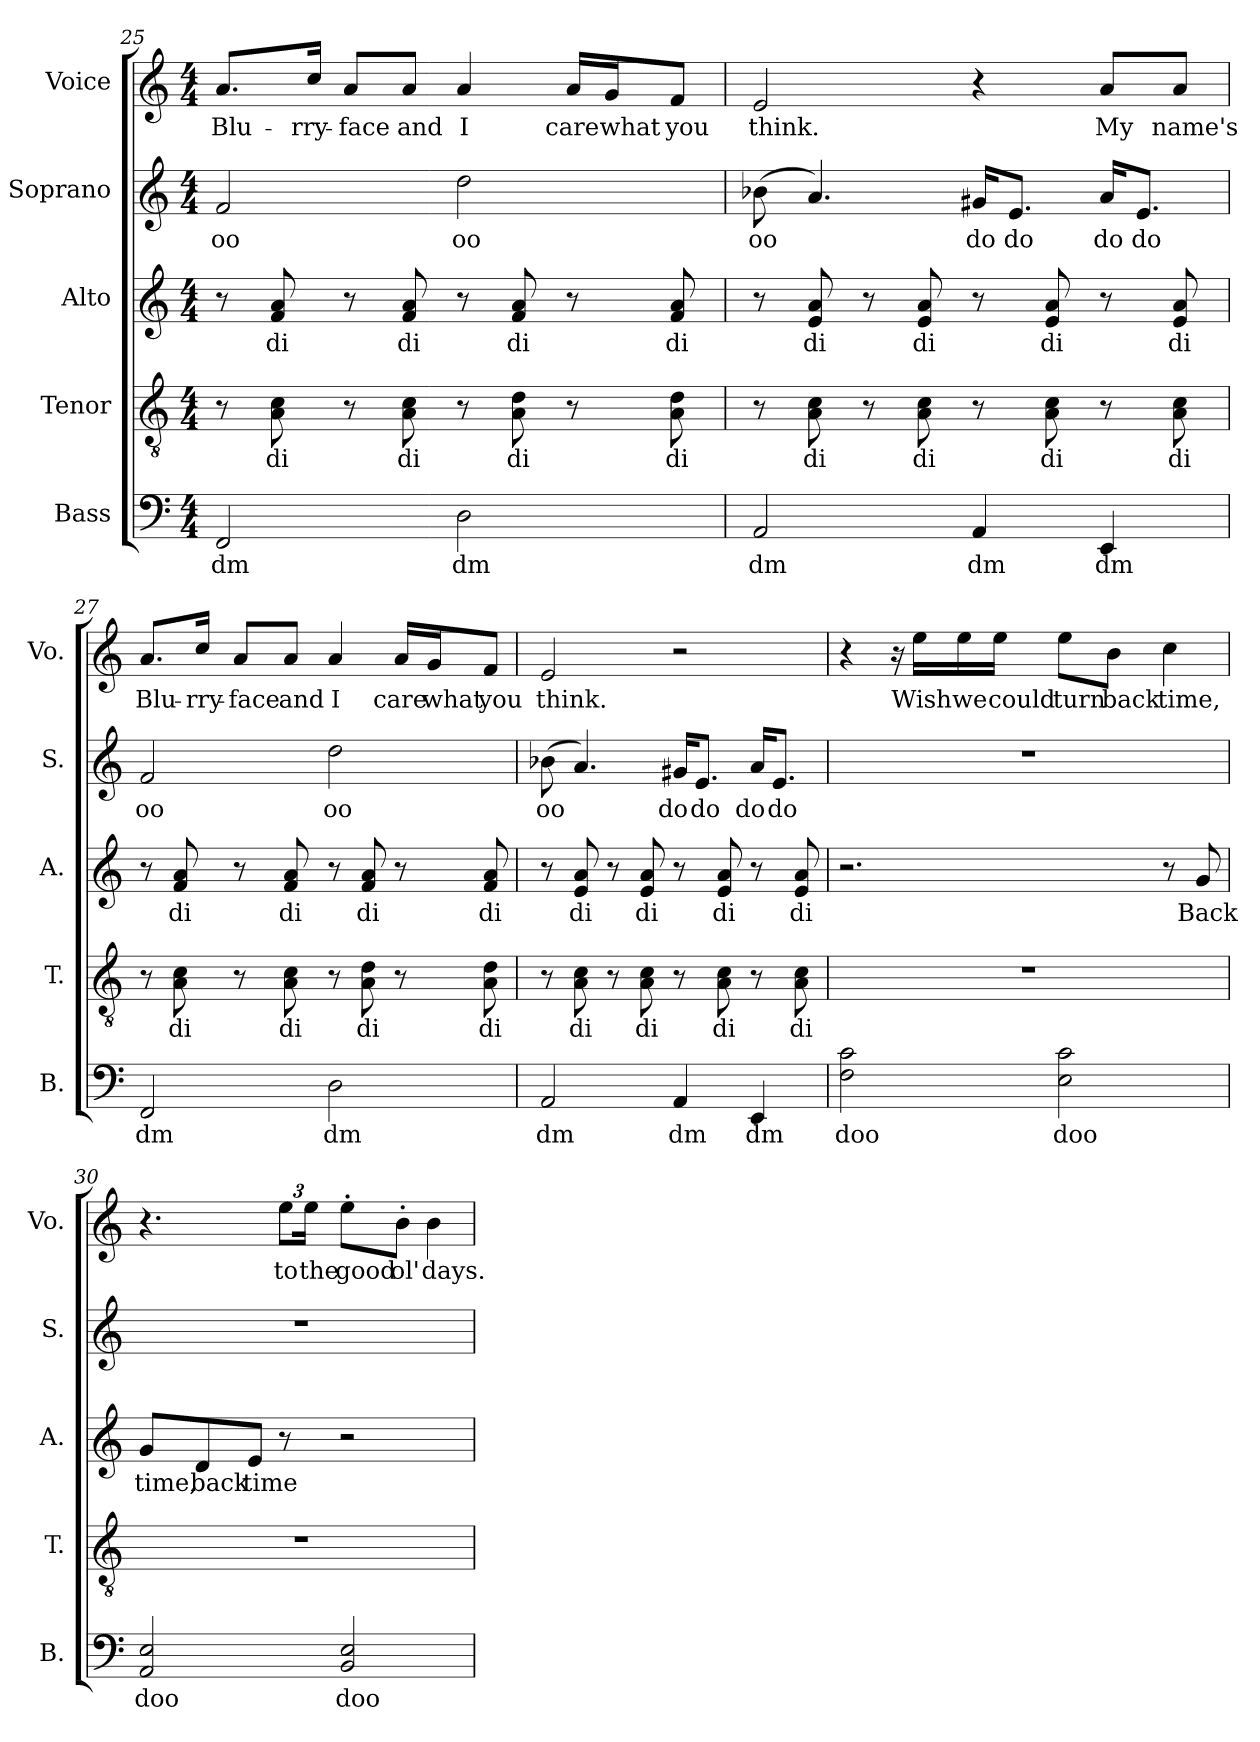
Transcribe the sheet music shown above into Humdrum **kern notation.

**kern	**text	**kern	**text	**kern	**text	**kern	**text	**kern	**text
*part5	*part5	*part4	*part4	*part3	*part3	*part2	*part2	*part1	*part1
*staff5	*staff5	*staff4	*staff4	*staff3	*staff3	*staff2	*staff2	*staff1	*staff1
*I"Bass	*	*I"Tenor	*	*I"Alto	*	*I"Soprano	*	*I"Voice	*
*I'B.	*	*I'T.	*	*I'A.	*	*I'S.	*	*I'Vo.	*
!!LO:PB:g=z
*clefF4	*	*clefGv2	*	*clefG2	*	*clefG2	*	*clefG2	*
*k[]	*	*k[]	*	*k[]	*	*k[]	*	*k[]	*
*M4/4	*	*M4/4	*	*M4/4	*	*M4/4	*	*M4/4	*
=25	=25	=25	=25	=25	=25	=25	=25	=25	=25
2FF/	dm	8r	.	8r	.	2f/	oo	8.a/L	Blu-
.	.	8A\ 8c\	di	8f/ 8a/	di	.	.	.	.
.	.	.	.	.	.	.	.	16cc/Jk	-rry-
.	.	8r	.	8r	.	.	.	8a/L	-face
.	.	8A\ 8c\	di	8f/ 8a/	di	.	.	8a/J	and
2D\	dm	8r	.	8r	.	2dd\	oo	4a/	I
.	.	8A\ 8d\	di	8f/ 8a/	di	.	.	.	.
.	.	8r	.	8r	.	.	.	16a/LL	care
.	.	.	.	.	.	.	.	16g/J	what
.	.	8A\ 8d\	di	8f/ 8a/	di	.	.	8f/J	you
=26	=26	=26	=26	=26	=26	=26	=26	=26	=26
2AA/	dm	8r	.	8r	.	(8b-X\	oo	2e/	think.
.	.	8A\ 8c\	di	8e/ 8a/	di	4.a/)	.	.	.
.	.	8r	.	8r	.	.	.	.	.
.	.	8A\ 8c\	di	8e/ 8a/	di	.	.	.	.
4AA/	dm	8r	.	8r	.	16g#X/KL	do	4r	.
.	.	.	.	.	.	8.e/J	do	.	.
.	.	8A\ 8c\	di	8e/ 8a/	di	.	.	.	.
4EE/	dm	8r	.	8r	.	16a/KL	do	8a/L	My
.	.	.	.	.	.	8.e/J	do	.	.
.	.	8A\ 8c\	di	8e/ 8a/	di	.	.	8a/J	name's
!!LO:LB:g=z
=27	=27	=27	=27	=27	=27	=27	=27	=27	=27
2FF/	dm	8r	.	8r	.	2f/	oo	8.a/L	Blu-
.	.	8A\ 8c\	di	8f/ 8a/	di	.	.	.	.
.	.	.	.	.	.	.	.	16cc/Jk	-rry-
.	.	8r	.	8r	.	.	.	8a/L	-face
.	.	8A\ 8c\	di	8f/ 8a/	di	.	.	8a/J	and
2D\	dm	8r	.	8r	.	2dd\	oo	4a/	I
.	.	8A\ 8d\	di	8f/ 8a/	di	.	.	.	.
.	.	8r	.	8r	.	.	.	16a/LL	care
.	.	.	.	.	.	.	.	16g/J	what
.	.	8A\ 8d\	di	8f/ 8a/	di	.	.	8f/J	you
=28	=28	=28	=28	=28	=28	=28	=28	=28	=28
2AA/	dm	8r	.	8r	.	(8b-X\	oo	2e/	think.
.	.	8A\ 8c\	di	8e/ 8a/	di	4.a/)	.	.	.
.	.	8r	.	8r	.	.	.	.	.
.	.	8A\ 8c\	di	8e/ 8a/	di	.	.	.	.
4AA/	dm	8r	.	8r	.	16g#X/KL	do	2r	.
.	.	.	.	.	.	8.e/J	do	.	.
.	.	8A\ 8c\	di	8e/ 8a/	di	.	.	.	.
4EE/	dm	8r	.	8r	.	16a/KL	do	.	.
.	.	.	.	.	.	8.e/J	do	.	.
.	.	8A\ 8c\	di	8e/ 8a/	di	.	.	.	.
!!LO:PB:g=z
=29	=29	=29	=29	=29	=29	=29	=29	=29	=29
2F\ 2c\	doo	1r	.	2.r	.	1r	.	4r	.
.	.	.	.	.	.	.	.	16r	.
.	.	.	.	.	.	.	.	16ee\LL	Wish
.	.	.	.	.	.	.	.	16ee\	we
.	.	.	.	.	.	.	.	16ee\JJ	could
2E\ 2c\	doo	.	.	.	.	.	.	8ee\L	turn
.	.	.	.	.	.	.	.	8b\J	back
.	.	.	.	8r	.	.	.	4cc\	time,
.	.	.	.	8g/	Back	.	.	.	.
=30	=30	=30	=30	=30	=30	=30	=30	=30	=30
2AA/ 2E/	doo	1r	.	8g/L	time,	1r	.	4.r	.
.	.	.	.	8d/	back	.	.	.	.
.	.	.	.	8e/J	time	.	.	.	.
*	*	*	*	*	*	*	*	*Xbrackettup	*
.	.	.	.	8r	.	.	.	12ee\L	to
.	.	.	.	.	.	.	.	24ee\Jk	the
2BB/ 2E/	doo	.	.	2r	.	.	.	8ee'\L	good
.	.	.	.	.	.	.	.	8b'\J	ol'
.	.	.	.	.	.	.	.	4b\	days.
=	=	=	=	=	=	=	=	=	=
*-	*-	*-	*-	*-	*-	*-	*-	*-	*-
